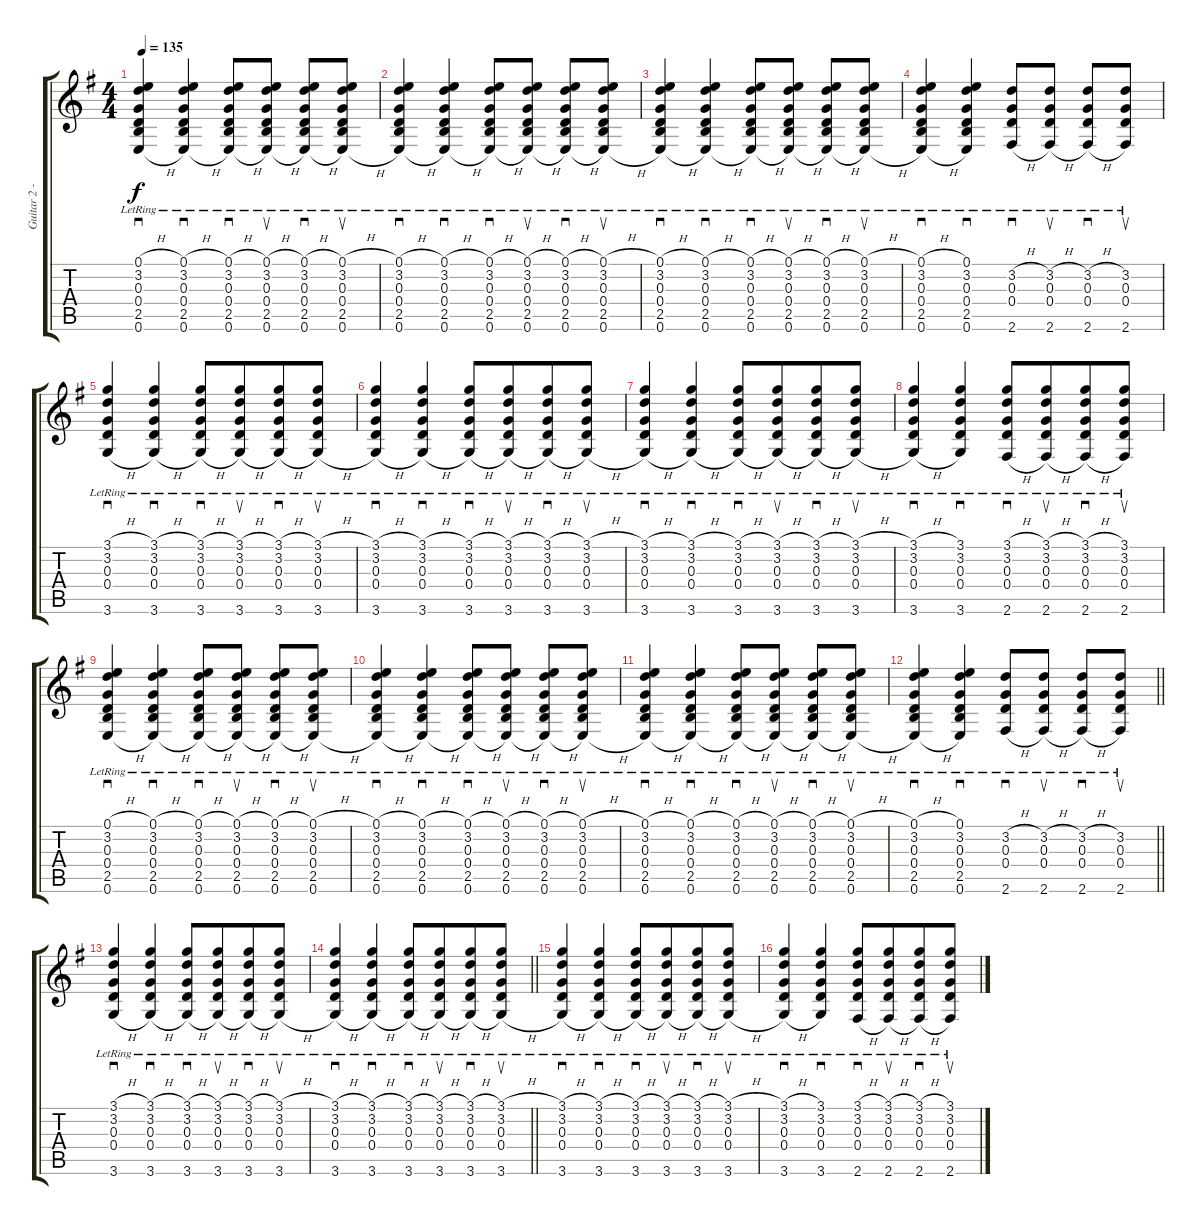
\track ("Guitar 2 - Rhythm" "Guitar 2 -") {instrument acousticguitarnylon}
\staff {score tabs}
\tuning (E4 B3 G3 D3 A2 E2) {hide}
\ts (4 4)
\tempo 135
\clef g2
\ks g
(0.1{h lr} 3.2{lr} 0.3{lr} 0.4{lr} 2.5{lr} 0.6{h lr}).4{sd dy f} (0.1{h lr} 3.2{lr} 0.3{lr} 0.4{lr} 2.5{lr} 0.6{h lr}).4{sd} (0.1{h lr} 3.2{lr} 0.3{lr} 0.4{lr} 2.5{lr} 0.6{h lr}).8{sd} (0.1{h lr} 3.2{lr} 0.3{lr} 0.4{lr} 2.5{lr} 0.6{h lr}).8{su} (0.1{h lr} 3.2{lr} 0.3{lr} 0.4{lr} 2.5{lr} 0.6{h lr}).8{sd} (0.1{h lr} 3.2{lr} 0.3{lr} 0.4{lr} 2.5{lr} 0.6{h lr}).8{su} |
(0.1{h lr} 3.2{lr} 0.3{lr} 0.4{lr} 2.5{lr} 0.6{h lr}).4{sd} (0.1{h lr} 3.2{lr} 0.3{lr} 0.4{lr} 2.5{lr} 0.6{h lr}).4{sd} (0.1{h lr} 3.2{lr} 0.3{lr} 0.4{lr} 2.5{lr} 0.6{h lr}).8{sd} (0.1{h lr} 3.2{lr} 0.3{lr} 0.4{lr} 2.5{lr} 0.6{h lr}).8{su} (0.1{h lr} 3.2{lr} 0.3{lr} 0.4{lr} 2.5{lr} 0.6{h lr}).8{sd} (0.1{h lr} 3.2{lr} 0.3{lr} 0.4{lr} 2.5{lr} 0.6{h lr}).8{su} |
(0.1{h lr} 3.2{lr} 0.3{lr} 0.4{lr} 2.5{lr} 0.6{h lr}).4{sd} (0.1{h lr} 3.2{lr} 0.3{lr} 0.4{lr} 2.5{lr} 0.6{h lr}).4{sd} (0.1{h lr} 3.2{lr} 0.3{lr} 0.4{lr} 2.5{lr} 0.6{h lr}).8{sd} (0.1{h lr} 3.2{lr} 0.3{lr} 0.4{lr} 2.5{lr} 0.6{h lr}).8{su} (0.1{h lr} 3.2{lr} 0.3{lr} 0.4{lr} 2.5{lr} 0.6{h lr}).8{sd} (0.1{h lr} 3.2{lr} 0.3{lr} 0.4{lr} 2.5{lr} 0.6{h lr}).8{su} |
(0.1{h lr} 3.2{lr} 0.3{lr} 0.4{lr} 2.5{lr} 0.6{h lr}).4{sd} (0.1{lr} 3.2{lr} 0.3{lr} 0.4{lr} 2.5{lr} 0.6{lr}).4{sd} (3.2{h lr} 0.3{lr} 0.4{lr} 2.6{h lr}).8{sd} (3.2{h lr} 0.3{lr} 0.4{lr} 2.6{h lr}).8{su} (3.2{h lr} 0.3{lr} 0.4{lr} 2.6{h lr}).8{sd} (3.2{lr} 0.3{lr} 0.4{lr} 2.6{lr}).8{su} |
(3.1{h lr} 3.2{lr} 0.3{lr} 0.4{lr} 3.6{h lr}).4{sd} (3.1{h lr} 3.2{lr} 0.3{lr} 0.4{lr} 3.6{h lr}).4{sd} (3.1{h lr} 3.2{lr} 0.3{lr} 0.4{lr} 3.6{h lr}).8{sd} (3.1{h lr} 3.2{lr} 0.3{lr} 0.4{lr} 3.6{h lr}).8{su beam merge} (3.1{h lr} 3.2{lr} 0.3{lr} 0.4{lr} 3.6{h lr}).8{sd} (3.1{h lr} 3.2{lr} 0.3{lr} 0.4{lr} 3.6{h lr}).8{su} |
(3.1{h lr} 3.2{lr} 0.3{lr} 0.4{lr} 3.6{h lr}).4{sd} (3.1{h lr} 3.2{lr} 0.3{lr} 0.4{lr} 3.6{h lr}).4{sd} (3.1{h lr} 3.2{lr} 0.3{lr} 0.4{lr} 3.6{h lr}).8{sd} (3.1{h lr} 3.2{lr} 0.3{lr} 0.4{lr} 3.6{h lr}).8{su beam merge} (3.1{h lr} 3.2{lr} 0.3{lr} 0.4{lr} 3.6{h lr}).8{sd} (3.1{h lr} 3.2{lr} 0.3{lr} 0.4{lr} 3.6{h lr}).8{su} |
(3.1{h lr} 3.2{lr} 0.3{lr} 0.4{lr} 3.6{h lr}).4{sd} (3.1{h lr} 3.2{lr} 0.3{lr} 0.4{lr} 3.6{h lr}).4{sd} (3.1{h lr} 3.2{lr} 0.3{lr} 0.4{lr} 3.6{h lr}).8{sd} (3.1{h lr} 3.2{lr} 0.3{lr} 0.4{lr} 3.6{h lr}).8{su beam merge} (3.1{h lr} 3.2{lr} 0.3{lr} 0.4{lr} 3.6{h lr}).8{sd} (3.1{h lr} 3.2{lr} 0.3{lr} 0.4{lr} 3.6{h lr}).8{su} |
(3.1{h lr} 3.2{lr} 0.3{lr} 0.4{lr} 3.6{h lr}).4{sd} (3.1{lr} 3.2{lr} 0.3{lr} 0.4{lr} 3.6{lr}).4{sd} (3.1{h lr} 3.2{lr} 0.3{lr} 0.4{lr} 2.6{h lr}).8{sd} (3.1{h lr} 3.2{lr} 0.3{lr} 0.4{lr} 2.6{h lr}).8{su beam merge} (3.1{h lr} 3.2{lr} 0.3{lr} 0.4{lr} 2.6{h lr}).8{sd} (3.1{lr} 3.2{lr} 0.3{lr} 0.4{lr} 2.6{lr}).8{su} |
(0.1{h lr} 3.2{lr} 0.3{lr} 0.4{lr} 2.5{lr} 0.6{h lr}).4{sd} (0.1{h lr} 3.2{lr} 0.3{lr} 0.4{lr} 2.5{lr} 0.6{h lr}).4{sd} (0.1{h lr} 3.2{lr} 0.3{lr} 0.4{lr} 2.5{lr} 0.6{h lr}).8{sd} (0.1{h lr} 3.2{lr} 0.3{lr} 0.4{lr} 2.5{lr} 0.6{h lr}).8{su} (0.1{h lr} 3.2{lr} 0.3{lr} 0.4{lr} 2.5{lr} 0.6{h lr}).8{sd} (0.1{h lr} 3.2{lr} 0.3{lr} 0.4{lr} 2.5{lr} 0.6{h lr}).8{su} |
(0.1{h lr} 3.2{lr} 0.3{lr} 0.4{lr} 2.5{lr} 0.6{h lr}).4{sd} (0.1{h lr} 3.2{lr} 0.3{lr} 0.4{lr} 2.5{lr} 0.6{h lr}).4{sd} (0.1{h lr} 3.2{lr} 0.3{lr} 0.4{lr} 2.5{lr} 0.6{h lr}).8{sd} (0.1{h lr} 3.2{lr} 0.3{lr} 0.4{lr} 2.5{lr} 0.6{h lr}).8{su} (0.1{h lr} 3.2{lr} 0.3{lr} 0.4{lr} 2.5{lr} 0.6{h lr}).8{sd} (0.1{h lr} 3.2{lr} 0.3{lr} 0.4{lr} 2.5{lr} 0.6{h lr}).8{su} |
(0.1{h lr} 3.2{lr} 0.3{lr} 0.4{lr} 2.5{lr} 0.6{h lr}).4{sd} (0.1{h lr} 3.2{lr} 0.3{lr} 0.4{lr} 2.5{lr} 0.6{h lr}).4{sd} (0.1{h lr} 3.2{lr} 0.3{lr} 0.4{lr} 2.5{lr} 0.6{h lr}).8{sd} (0.1{h lr} 3.2{lr} 0.3{lr} 0.4{lr} 2.5{lr} 0.6{h lr}).8{su} (0.1{h lr} 3.2{lr} 0.3{lr} 0.4{lr} 2.5{lr} 0.6{h lr}).8{sd} (0.1{h lr} 3.2{lr} 0.3{lr} 0.4{lr} 2.5{lr} 0.6{h lr}).8{su} |
\barLineRight lightlight
(0.1{h lr} 3.2{lr} 0.3{lr} 0.4{lr} 2.5{lr} 0.6{h lr}).4{sd} (0.1{lr} 3.2{lr} 0.3{lr} 0.4{lr} 2.5{lr} 0.6{lr}).4{sd} (3.2{h lr} 0.3{lr} 0.4{lr} 2.6{h lr}).8{sd} (3.2{h lr} 0.3{lr} 0.4{lr} 2.6{h lr}).8{su} (3.2{h lr} 0.3{lr} 0.4{lr} 2.6{h lr}).8{sd} (3.2{lr} 0.3{lr} 0.4{lr} 2.6{lr}).8{su} |
(3.1{h lr} 3.2{lr} 0.3{lr} 0.4{lr} 3.6{h lr}).4{sd} (3.1{h lr} 3.2{lr} 0.3{lr} 0.4{lr} 3.6{h lr}).4{sd} (3.1{h lr} 3.2{lr} 0.3{lr} 0.4{lr} 3.6{h lr}).8{sd} (3.1{h lr} 3.2{lr} 0.3{lr} 0.4{lr} 3.6{h lr}).8{su beam merge} (3.1{h lr} 3.2{lr} 0.3{lr} 0.4{lr} 3.6{h lr}).8{sd} (3.1{h lr} 3.2{lr} 0.3{lr} 0.4{lr} 3.6{h lr}).8{su} |
\barLineRight lightlight
(3.1{h lr} 3.2{lr} 0.3{lr} 0.4{lr} 3.6{h lr}).4{sd} (3.1{h lr} 3.2{lr} 0.3{lr} 0.4{lr} 3.6{h lr}).4{sd} (3.1{h lr} 3.2{lr} 0.3{lr} 0.4{lr} 3.6{h lr}).8{sd} (3.1{h lr} 3.2{lr} 0.3{lr} 0.4{lr} 3.6{h lr}).8{su beam merge} (3.1{h lr} 3.2{lr} 0.3{lr} 0.4{lr} 3.6{h lr}).8{sd} (3.1{h lr} 3.2{lr} 0.3{lr} 0.4{lr} 3.6{h lr}).8{su} |
(3.1{h lr} 3.2{lr} 0.3{lr} 0.4{lr} 3.6{h lr}).4{sd} (3.1{h lr} 3.2{lr} 0.3{lr} 0.4{lr} 3.6{h lr}).4{sd} (3.1{h lr} 3.2{lr} 0.3{lr} 0.4{lr} 3.6{h lr}).8{sd} (3.1{h lr} 3.2{lr} 0.3{lr} 0.4{lr} 3.6{h lr}).8{su beam merge} (3.1{h lr} 3.2{lr} 0.3{lr} 0.4{lr} 3.6{h lr}).8{sd} (3.1{h lr} 3.2{lr} 0.3{lr} 0.4{lr} 3.6{h lr}).8{su} |
(3.1{h lr} 3.2{lr} 0.3{lr} 0.4{lr} 3.6{h lr}).4{sd} (3.1{lr} 3.2{lr} 0.3{lr} 0.4{lr} 3.6{lr}).4{sd} (3.1{h lr} 3.2{lr} 0.3{lr} 0.4{lr} 2.6{h lr}).8{sd} (3.1{h lr} 3.2{lr} 0.3{lr} 0.4{lr} 2.6{h lr}).8{su beam merge} (3.1{h lr} 3.2{lr} 0.3{lr} 0.4{lr} 2.6{h lr}).8{sd} (3.1{lr} 3.2{lr} 0.3{lr} 0.4{lr} 2.6{lr}).8{su}
